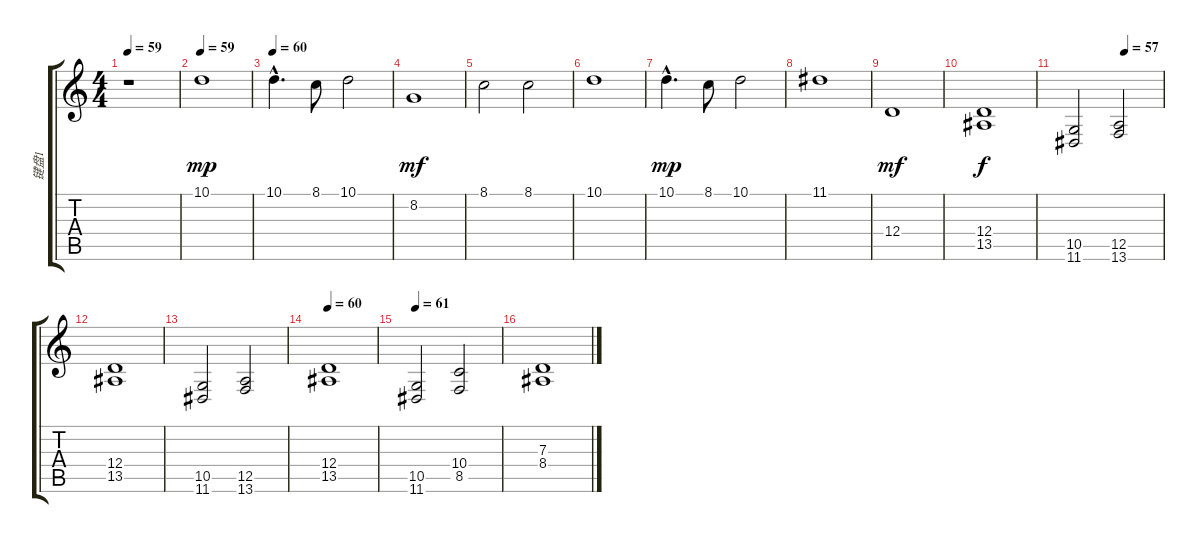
\track ("键盘1" "键盘1") {instrument synthbrass1}
\staff {score tabs}
\tuning (E4 B3 G3 D3 A2 E2) {hide}
\ts (4 4)
\tempo 59
\clef g2
\ks c
r.1{dy f} |
\tempo 59
10.1.1{dy mp volume 9} |
\tempo 60
10.1{hac}.4{d} 8.1.8 10.1.2 |
8.2.1{dy mf} |
8.1.2 8.1.2 |
10.1.1 |
10.1{hac}.4{d dy mp} 8.1.8 10.1.2 |
11.1.1 |
12.4.1{dy mf} |
(12.4 13.5).1{dy f} |
\tempo (57 0.578125)
(10.5 11.6).2{volume 9} (12.5 13.6).2 |
(12.4 13.5).1 |
(10.5 11.6).2 (12.5 13.6).2 |
\tempo 60
(12.4 13.5).1 |
\tempo 61
(10.5 11.6).2 (10.4 8.5).2 |
(7.3 8.4).1
